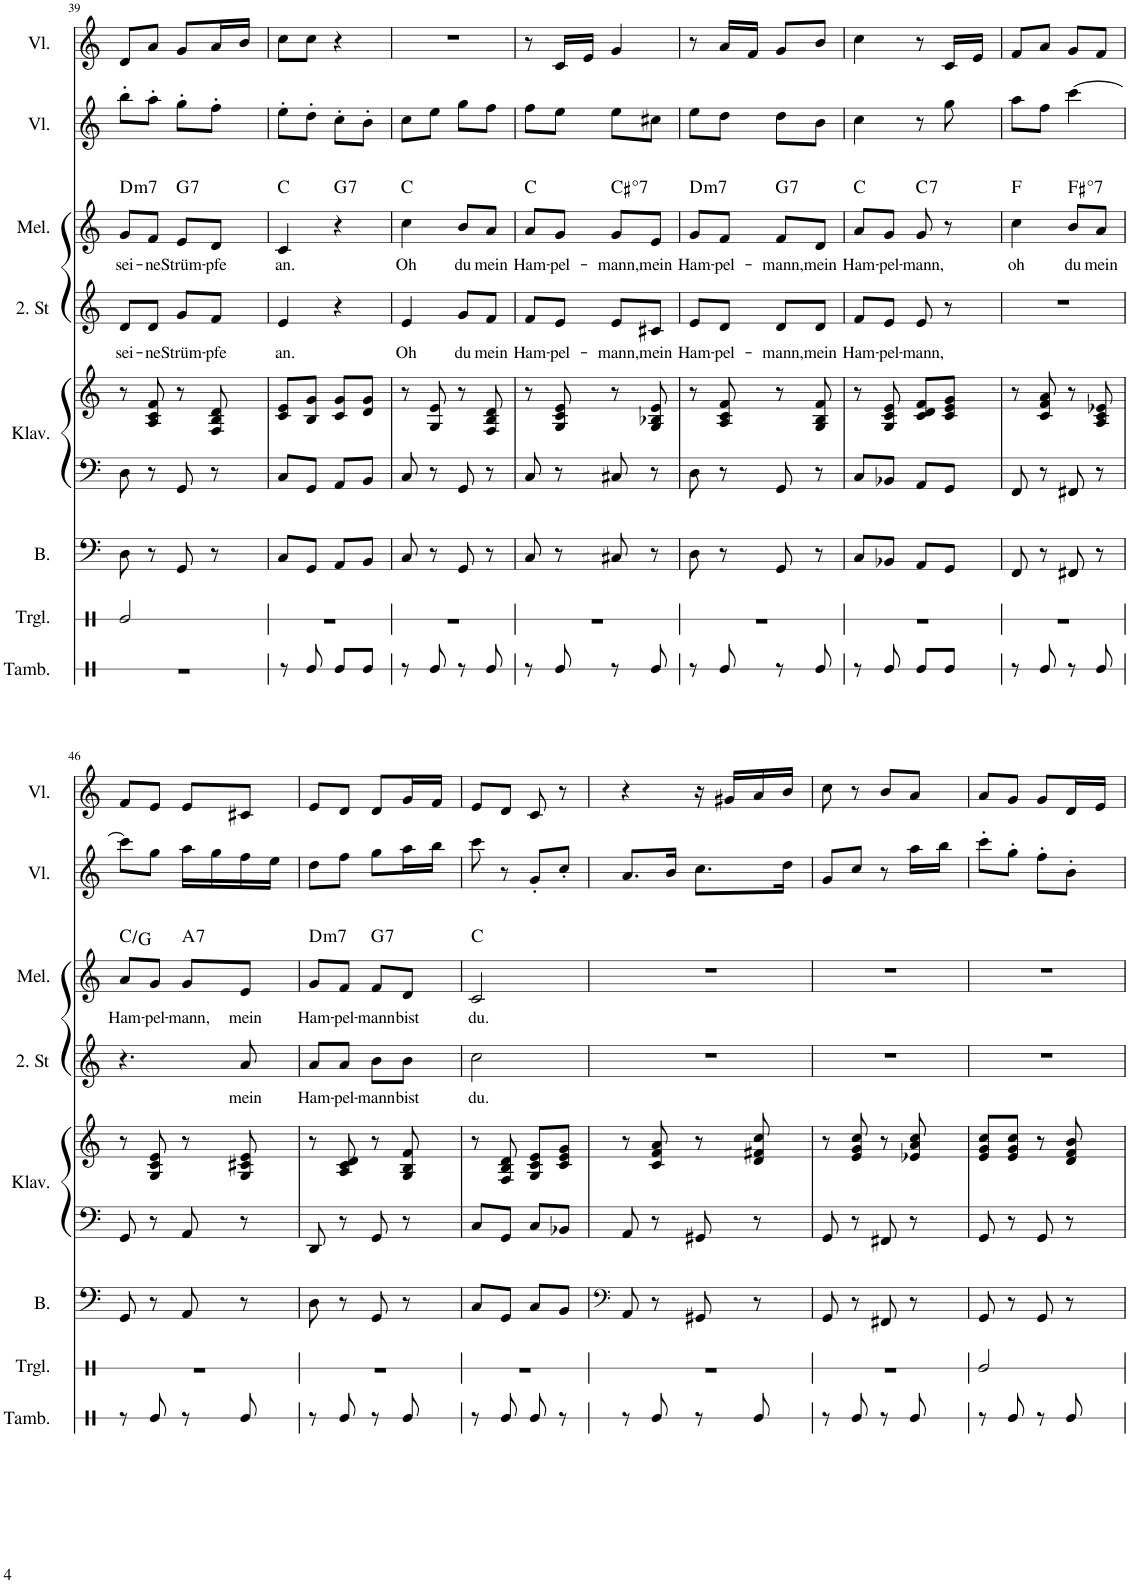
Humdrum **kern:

**kern	**kern	**kern	**kern	**kern	**kern	**text	**kern	**text	**harte	**kern	**kern
*part8	*part7	*part6	*part5	*part5	*part4	*part4	*part3	*part3	*part3	*part2	*part1
*staff9	*staff8	*staff7	*staff6	*staff5	*staff4	*staff4	*staff3	*staff3	*	*staff2	*staff1
*I"Tamburin	*I"Triangel	*I"Bass	*I"Klavier	*	*I"2. Stimme	*	*I"Melodie	*	*	*I"Violine	*I"Violine
*I'Tamb.	*I'Trgl.	*I'B.	*I'Klav.	*	*I'2. St	*	*I'Mel.	*	*	*I'Vl.	*I'Vl.
!!LO:PB:g=z
*clefX	*clefX	*clefF4	*clefF4	*clefG2	*clefG2	*	*clefG2	*	*	*clefG2	*clefG2
*	*	*Trd7c12	*	*	*	*	*	*	*	*	*
*k[]	*k[]	*k[]	*k[]	*k[]	*k[]	*	*k[]	*	*	*k[]	*k[]
*M2/4	*M2/4	*M2/4	*M2/4	*M2/4	*	*	*M2/4	*	*	*M2/4	*M2/4
=39	=39	=39	=39	=39	=39	=39	=39	=39	=39	=39	=39
!	!	!	!	!	!	!LO:LY:b	!	!LO:LY:b	!LO:H:kt=m7	!	!
2r	2Re/	8D\	8D\	8r	8d/L	sei-	8g/L	sei-	D:min7	8bb'\L	8d/L
!	!	!	!	!	!	!LO:LY:b	!	!LO:LY:b	!	!	!
.	.	8r	8r	8A/ 8c/ 8f/	8d/J	ne	8f/J	ne	.	8aa'\J	8a/J
!	!	!	!	!	!	!LO:LY:b	!	!LO:LY:b	!LO:H:kt=7	!	!
.	.	8GG/	8GG/	8r	8g/L	Strüm-	8e/L	Strüm-	G:7	8gg'\L	8g/L
!	!	!	!	!	!	!LO:LY:b	!	!LO:LY:b	!	!	!
.	.	8r	8r	8F/ 8B/ 8d/	8f/J	-pfe	8d/J	-pfe	.	8ff'\J	16a/L
.	.	.	.	.	.	.	.	.	.	.	16b/JJ
=40	=40	=40	=40	=40	=40	=40	=40	=40	=40	=40	=40
!	!	!	!	!	!	!LO:LY:b	!	!LO:LY:b	!	!	!
8r	2r	8C/L	8C/L	8c/ 8e/L	4e/	an.	4c/	an.	C:maj	8ee'\L	8cc\L
8Re/	.	8GG/J	8GG/J	8B/ 8g/J	.	.	.	.	.	8dd'\J	8cc\J
!	!	!	!	!	!	!	!	!	!LO:H:kt=7	!	!
8Re/L	.	8AA/L	8AA/L	8c/ 8g/L	4r	.	4r	.	G:7	8cc'\L	4r
8Re/J	.	8BB/J	8BB/J	8d/ 8g/J	.	.	.	.	.	8b'\J	.
=41	=41	=41	=41	=41	=41	=41	=41	=41	=41	=41	=41
!	!	!	!	!	!	!LO:LY:b	!	!LO:LY:b	!	!	!
8r	2r	8C/	8C/	8r	4e/	Oh	4cc\	Oh	C:maj	8cc\L	2r
8Re/	.	8r	8r	8G/ 8e/	.	.	.	.	.	8ee\J	.
!	!	!	!	!	!	!LO:LY:b	!	!LO:LY:b	!	!	!
8r	.	8GG/	8GG/	8r	8g/L	du	8b/L	du	.	8gg\L	.
!	!	!	!	!	!	!LO:LY:b	!	!LO:LY:b	!	!	!
8Re/	.	8r	8r	8F/ 8B/ 8d/	8f/J	mein	8a/J	mein	.	8ff\J	.
=42	=42	=42	=42	=42	=42	=42	=42	=42	=42	=42	=42
!	!	!	!	!	!	!LO:LY:b	!	!LO:LY:b	!	!	!
8r	2r	8C/	8C/	8r	8f/L	Ham-	8a/L	Ham-	C:maj	8ff\L	8r
!	!	!	!	!	!	!LO:LY:b	!	!LO:LY:b	!	!	!
8Re/	.	8r	8r	8G/ 8c/ 8e/	8e/J	pel-	8g/J	pel-	.	8ee\J	16c/LL
.	.	.	.	.	.	.	.	.	.	.	16e/JJ
!	!	!	!	!	!	!LO:LY:b	!	!LO:LY:b	!LO:H:kt=°	!	!
8r	.	8C#X/	8C#X/	8r	8e/L	mann,	8g/L	mann,	.	8ee\L	4g/
!	!	!	!	!	!	!LO:LY:b	!	!LO:LY:b	!	!	!
8Re/	.	8r	8r	8G/ 8B-X/ 8e/	8c#X/J	mein	8e/J	mein	.	8cc#X\J	.
=43	=43	=43	=43	=43	=43	=43	=43	=43	=43	=43	=43
!	!	!	!	!	!	!LO:LY:b	!	!LO:LY:b	!LO:H:kt=m7	!	!
8r	2r	8D\	8D\	8r	8e/L	Ham-	8g/L	Ham-	D:min7	8ee\L	8r
!	!	!	!	!	!	!LO:LY:b	!	!LO:LY:b	!	!	!
8Re/	.	8r	8r	8A/ 8c/ 8f/	8d/J	pel-	8f/J	pel-	.	8dd\J	16a/LL
.	.	.	.	.	.	.	.	.	.	.	16f/JJ
!	!	!	!	!	!	!LO:LY:b	!	!LO:LY:b	!LO:H:kt=7	!	!
8r	.	8GG/	8GG/	8r	8d/L	mann,	8f/L	mann,	G:7	8dd\L	8g/L
!	!	!	!	!	!	!LO:LY:b	!	!LO:LY:b	!	!	!
8Re/	.	8r	8r	8G/ 8B/ 8f/	8d/J	mein	8d/J	mein	.	8b\J	8b/J
=44	=44	=44	=44	=44	=44	=44	=44	=44	=44	=44	=44
!	!	!	!	!	!	!LO:LY:b	!	!LO:LY:b	!	!	!
8r	2r	8C/L	8C/L	8r	8f/L	Ham-	8a/L	Ham-	C:maj	4cc\	4cc\
!	!	!	!	!	!	!LO:LY:b	!	!LO:LY:b	!	!	!
8Re/	.	8BB-X/J	8BB-X/J	8G/ 8c/ 8e/	8e/J	pel-	8g/J	pel-	.	.	.
!	!	!	!	!	!	!LO:LY:b	!	!LO:LY:b	!LO:H:kt=7	!	!
8Re/L	.	8AA/L	8AA/L	8c/ 8d/ 8f/L	8e/	mann,	8g/	mann,	C:7	8r	8r
8Re/J	.	8GG/J	8GG/J	8c/ 8e/ 8g/J	8r	.	8r	.	.	8gg\	16c/LL
.	.	.	.	.	.	.	.	.	.	.	16e/JJ
=45	=45	=45	=45	=45	=45	=45	=45	=45	=45	=45	=45
!	!	!	!	!	!	!	!	!LO:LY:b	!	!	!
8r	2r	8FF/	8FF/	8r	1r	.	4cc\	oh	F:maj	8aa\L	8f/L
8Re/	.	8r	8r	8c/ 8f/ 8a/	.	.	.	.	.	8ff\J	8a/J
!	!	!	!	!	!	!	!	!LO:LY:b	!LO:H:kt=°	!	!
8r	.	8FF#X/	8FF#X/	8r	.	.	8bn/L	du	.	[4ccc\	8g/L
!	!	!	!	!	!	!	!	!LO:LY:b	!	!	!
8Re/	.	8r	8r	8A/ 8c/ 8e-X/	.	.	8a/J	mein	.	.	8f/J
2ryy	2ryy	2ryy	2ryy	2ryy	.	.	2ryy	.	.	2ryy	2ryy
!!LO:LB:g=z
=46	=46	=46	=46	=46	=46	=46	=46	=46	=46	=46	=46
!	!	!	!	!	!	!	!	!LO:LY:b	!	!	!
8r	2r	8GG/	8GG/	8r	4.r	.	8a/L	Ham-	C:maj/5	8ccc\L]	8f/L
!	!	!	!	!	!	!	!	!LO:LY:b	!	!	!
8Re/	.	8r	8r	8G/ 8c/ 8e/	.	.	8g/J	pel-	.	8gg\J	8e/J
!	!	!	!	!	!	!	!	!LO:LY:b	!LO:H:kt=7	!	!
8r	.	8AA/	8AA/	8r	.	.	8g/L	mann,	A:7	16aa\LL	8e/L
.	.	.	.	.	.	.	.	.	.	16gg\	.
!	!	!	!	!	!	!LO:LY:b	!	!LO:LY:b	!	!	!
8Re/	.	8r	8r	8G/ 8c#X/ 8e/	8a/	mein	8e/J	mein	.	16ff\	8c#X/J
.	.	.	.	.	.	.	.	.	.	16ee\JJ	.
=47	=47	=47	=47	=47	=47	=47	=47	=47	=47	=47	=47
!	!	!	!	!	!	!LO:LY:b	!	!LO:LY:b	!LO:H:kt=m7	!	!
8r	2r	8D\	8DD/	8r	8a/L	Ham-	8g/L	Ham-	D:min7	8dd\L	8e/L
!	!	!	!	!	!	!LO:LY:b	!	!LO:LY:b	!	!	!
8Re/	.	8r	8r	8A/ 8c/ 8d/	8a/J	-pel-	8f/J	pel-	.	8ff\J	8d/J
!	!	!	!	!	!	!LO:LY:b	!	!LO:LY:b	!LO:H:kt=7	!	!
8r	.	8GG/	8GG/	8r	8b\L	-mann	8f/L	mann	G:7	8gg\L	8d/L
!	!	!	!	!	!	!LO:LY:b	!	!LO:LY:b	!	!	!
8Re/	.	8r	8r	8G/ 8B/ 8f/	8b\J	bist	8d/J	bist	.	16aa\L	16g/L
.	.	.	.	.	.	.	.	.	.	16bb\JJ	16f/JJ
=48	=48	=48	=48	=48	=48	=48	=48	=48	=48	=48	=48
!	!	!	!	!	!	!LO:LY:b	!	!LO:LY:b	!	!	!
8r	2r	8C/L	8C/L	8r	2cc\	du.	2c/	du.	C:maj	8ccc\	8e/L
8Re/	.	8GG/J	8GG/J	8F/ 8B/ 8d/	.	.	.	.	.	8r	8d/J
8Re/	.	8C/L	8C/L	8G/ 8c/ 8e/L	.	.	.	.	.	8g'/L	8c/
8r	.	8BB/J	8BB-X/J	8c/ 8e/ 8g/J	.	.	.	.	.	8cc'/J	8r
=49	=49	=49	=49	=49	=49	=49	=49	=49	=49	=49	=49
*	*	*clefF4	*	*	*	*	*	*	*	*	*
8r	2r	8AA/	8AA/	8r	1r	.	2r	.	.	8.a/L	4r
8Re/	.	8r	8r	8c/ 8f/ 8a/	.	.	.	.	.	.	.
.	.	.	.	.	.	.	.	.	.	16b/Jk	.
8r	.	8GG#X/	8GG#X/	8r	.	.	.	.	.	8.cc\L	16r
.	.	.	.	.	.	.	.	.	.	.	16g#X/LL
8Re/	.	8r	8r	8d/ 8f#X/ 8cc/	.	.	.	.	.	.	16a/
.	.	.	.	.	.	.	.	.	.	16dd\Jk	16b/JJ
2ryy	2ryy	2ryy	2ryy	2ryy	.	.	2ryy	.	.	2ryy	2ryy
=50	=50	=50	=50	=50	=50	=50	=50	=50	=50	=50	=50
8r	2r	8GG/	8GG/	8r	1r	.	2r	.	.	8g/L	8cc\
8Re/	.	8r	8r	8e/ 8g/ 8cc/	.	.	.	.	.	8cc/J	8r
8r	.	8FF#X/	8FF#X/	8r	.	.	.	.	.	8r	8b/L
8Re/	.	8r	8r	8e-X/ 8a/ 8cc/	.	.	.	.	.	16aa\LL	8a/J
.	.	.	.	.	.	.	.	.	.	16bb\JJ	.
2ryy	2ryy	2ryy	2ryy	2ryy	.	.	2ryy	.	.	2ryy	2ryy
=51	=51	=51	=51	=51	=51	=51	=51	=51	=51	=51	=51
8r	2Re/	8GG/	8GG/	8e/ 8g/ 8cc/L	1r	.	2r	.	.	8ccc'\L	8a/L
8Re/	.	8r	8r	8e/ 8g/ 8cc/J	.	.	.	.	.	8gg'\J	8g/J
8r	.	8GG/	8GG/	8r	.	.	.	.	.	8ff'\L	8g/L
8Re/	.	8r	8r	8d/ 8f/ 8b/	.	.	.	.	.	8b'\J	16d/L
.	.	.	.	.	.	.	.	.	.	.	16e/JJ
2ryy	2ryy	2ryy	2ryy	2ryy	.	.	2ryy	.	.	2ryy	2ryy
=	=	=	=	=	=	=	=	=	=	=	=
*-	*-	*-	*-	*-	*-	*-	*-	*-	*-	*-	*-
